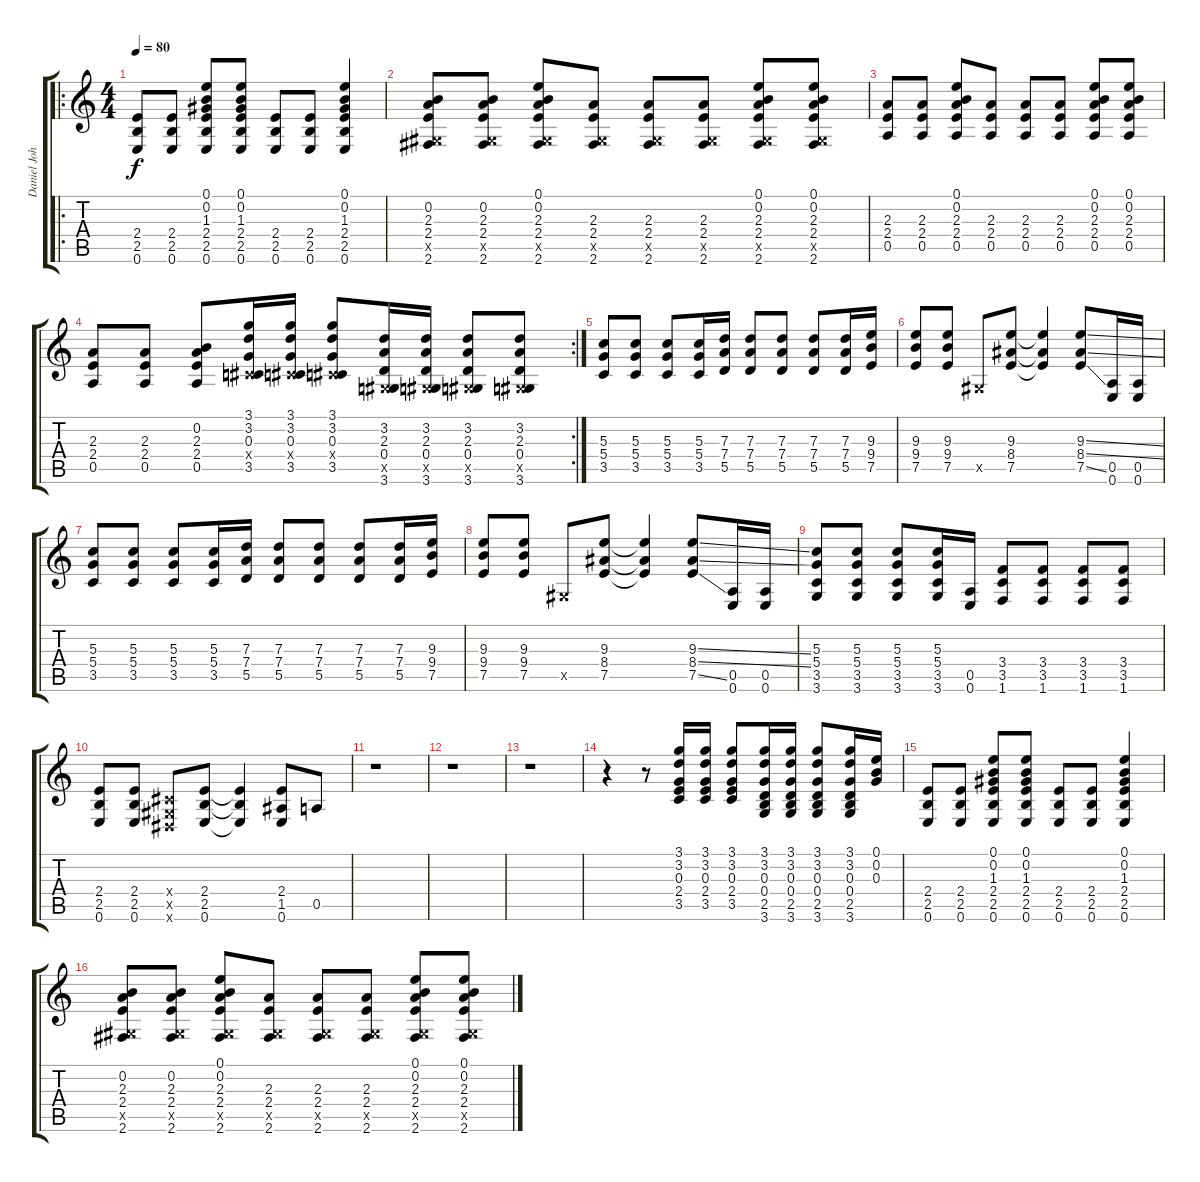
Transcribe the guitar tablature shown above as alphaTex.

\track ("Daniel Johns (gtr5)" "Daniel Joh") {instrument overdrivenguitar}
\staff {score tabs}
\tuning (E4 B3 G3 D3 A2 E2) {hide}
\ro
\ts (4 4)
\tempo 80
\clef g2
\ks c
(2.4 2.5 0.6).8{dy f} (2.4 2.5 0.6).8 (0.1 0.2 1.3 2.4 2.5 0.6).8 (0.1 0.2 1.3 2.4 2.5 0.6).8 (2.4 2.5 0.6).8 (2.4 2.5 0.6).8 (0.1 0.2 1.3 2.4 2.5 0.6).4 |
(0.2 2.3 2.4 -1.5{x} 2.6).8 (0.2 2.3 2.4 -1.5{x} 2.6).8 (0.1 0.2 2.3 2.4 -1.5{x} 2.6).8 (2.3 2.4 -1.5{x} 2.6).8 (2.3 2.4 -1.5{x} 2.6).8 (2.3 2.4 -1.5{x} 2.6).8 (0.1 0.2 2.3 2.4 -1.5{x} 2.6).8 (0.1 0.2 2.3 2.4 -1.5{x} 2.6).8 |
(2.3 2.4 0.5).8 (2.3 2.4 0.5).8 (0.1 0.2 2.3 2.4 0.5).8 (2.3 2.4 0.5).8 (2.3 2.4 0.5).8 (2.3 2.4 0.5).8 (0.1 0.2 2.3 2.4 0.5).8 (0.1 0.2 2.3 2.4 0.5).8 |
\rc 2
(2.3 2.4 0.5).8 (2.3 2.4 0.5).8 (0.2 2.3 2.4 0.5).8 (3.1 3.2 0.3 -1.4{x} 3.5).16 (3.1 3.2 0.3 -1.4{x} 3.5).16 (3.1 3.2 0.3 -1.4{x} 3.5).8 (3.2 2.3 0.4 -1.5{x} 3.6).16 (3.2 2.3 0.4 -1.5{x} 3.6).16 (3.2 2.3 0.4 -1.5{x} 3.6).8 (3.2 2.3 0.4 -1.5{x} 3.6).8 |
(5.3 5.4 3.5).8 (5.3 5.4 3.5).8 (5.3 5.4 3.5).8 (5.3 5.4 3.5).16 (7.3 7.4 5.5).16 (7.3 7.4 5.5).8 (7.3 7.4 5.5).8 (7.3 7.4 5.5).8 (7.3 7.4 5.5).16 (9.3 9.4 7.5).16 |
(9.3 9.4 7.5).8 (9.3 9.4 7.5).8 -1.5{x}.8 (9.3 8.4 7.5).8 (9.3{t} 8.4{t} 7.5{t}).4 (9.3{ss} 8.4{ss} 7.5{ss}).8 (0.5 0.6).16 (0.5 0.6).16 |
(5.3 5.4 3.5).8 (5.3 5.4 3.5).8 (5.3 5.4 3.5).8 (5.3 5.4 3.5).16 (7.3 7.4 5.5).16 (7.3 7.4 5.5).8 (7.3 7.4 5.5).8 (7.3 7.4 5.5).8 (7.3 7.4 5.5).16 (9.3 9.4 7.5).16 |
(9.3 9.4 7.5).8 (9.3 9.4 7.5).8 -1.5{x}.8 (9.3 8.4 7.5).8 (9.3{t} 8.4{t} 7.5{t}).4 (9.3{ss} 8.4{ss} 7.5{ss}).8 (0.5 0.6).16 (0.5 0.6).16 |
(5.3 5.4 3.5 3.6).8 (5.3 5.4 3.5 3.6).8 (5.3 5.4 3.5 3.6).8 (5.3 5.4 3.5 3.6).16 (0.5 0.6).16 (3.4 3.5 1.6).8 (3.4 3.5 1.6).8 (3.4 3.5 1.6).8 (3.4 3.5 1.6).8 |
(2.4 2.5 0.6).8 (2.4 2.5 0.6).8 (-1.4{x} -1.5{x} -1.6{x}).8 (2.4 2.5 0.6).8 (2.4{t} 2.5{t} 0.6{t}).4 (2.4 1.5 0.6).8 0.5.8 |
r.1 |
r.1 |
r.1 |
r.4 r.8 (3.1 3.2 0.3 2.4 3.5).16 (3.1 3.2 0.3 2.4 3.5).16 (3.1 3.2 0.3 2.4 3.5).8 (3.1 3.2 0.3 0.4 2.5 3.6).16 (3.1 3.2 0.3 0.4 2.5 3.6).16 (3.1 3.2 0.3 0.4 2.5 3.6).8 (3.1 3.2 0.3 0.4 2.5 3.6).16 (0.1 0.2 0.3).16 |
(2.4 2.5 0.6).8 (2.4 2.5 0.6).8 (0.1 0.2 1.3 2.4 2.5 0.6).8 (0.1 0.2 1.3 2.4 2.5 0.6).8 (2.4 2.5 0.6).8 (2.4 2.5 0.6).8 (0.1 0.2 1.3 2.4 2.5 0.6).4 |
(0.2 2.3 2.4 -1.5{x} 2.6).8 (0.2 2.3 2.4 -1.5{x} 2.6).8 (0.1 0.2 2.3 2.4 -1.5{x} 2.6).8 (2.3 2.4 -1.5{x} 2.6).8 (2.3 2.4 -1.5{x} 2.6).8 (2.3 2.4 -1.5{x} 2.6).8 (0.1 0.2 2.3 2.4 -1.5{x} 2.6).8 (0.1 0.2 2.3 2.4 -1.5{x} 2.6).8
